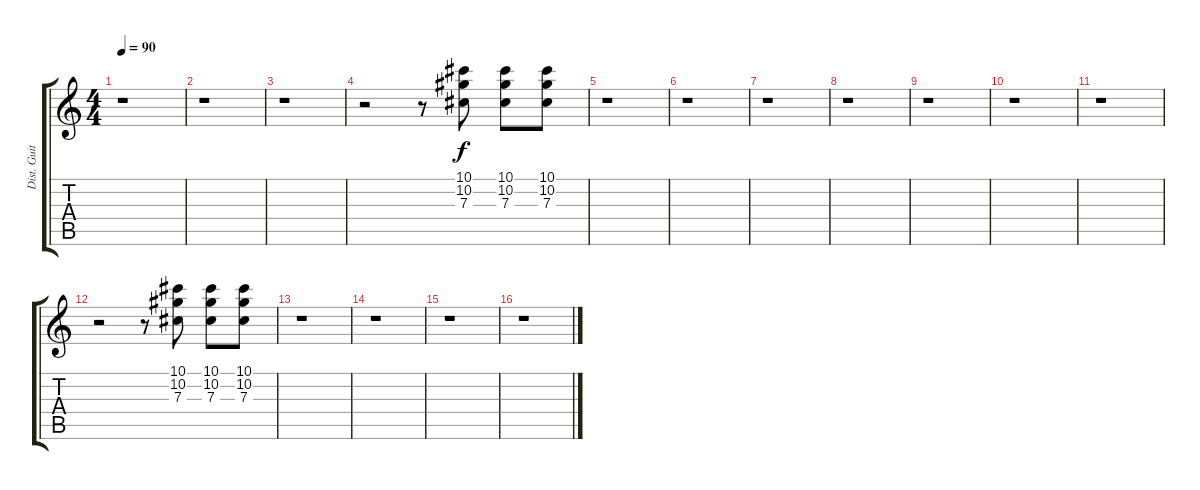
\track ("Dist. Guitar 2" "Dist. Guit") {instrument overdrivenguitar}
\staff {score tabs}
\tuning (Eb4 Bb3 Gb3 Db3 Ab2 Db2) {hide}
\ts (4 4)
\tempo 90
\clef g2
\ks c
r.1{dy f} |
r.1 |
r.1 |
r.2 r.8 (10.1 10.2 7.3).8 (10.1 10.2 7.3).8 (10.1 10.2 7.3).8 |
r.1 |
r.1 |
r.1 |
r.1 |
r.1 |
r.1 |
r.1 |
r.2 r.8 (10.1 10.2 7.3).8 (10.1 10.2 7.3).8 (10.1 10.2 7.3).8 |
r.1 |
r.1 |
r.1 |
r.1
